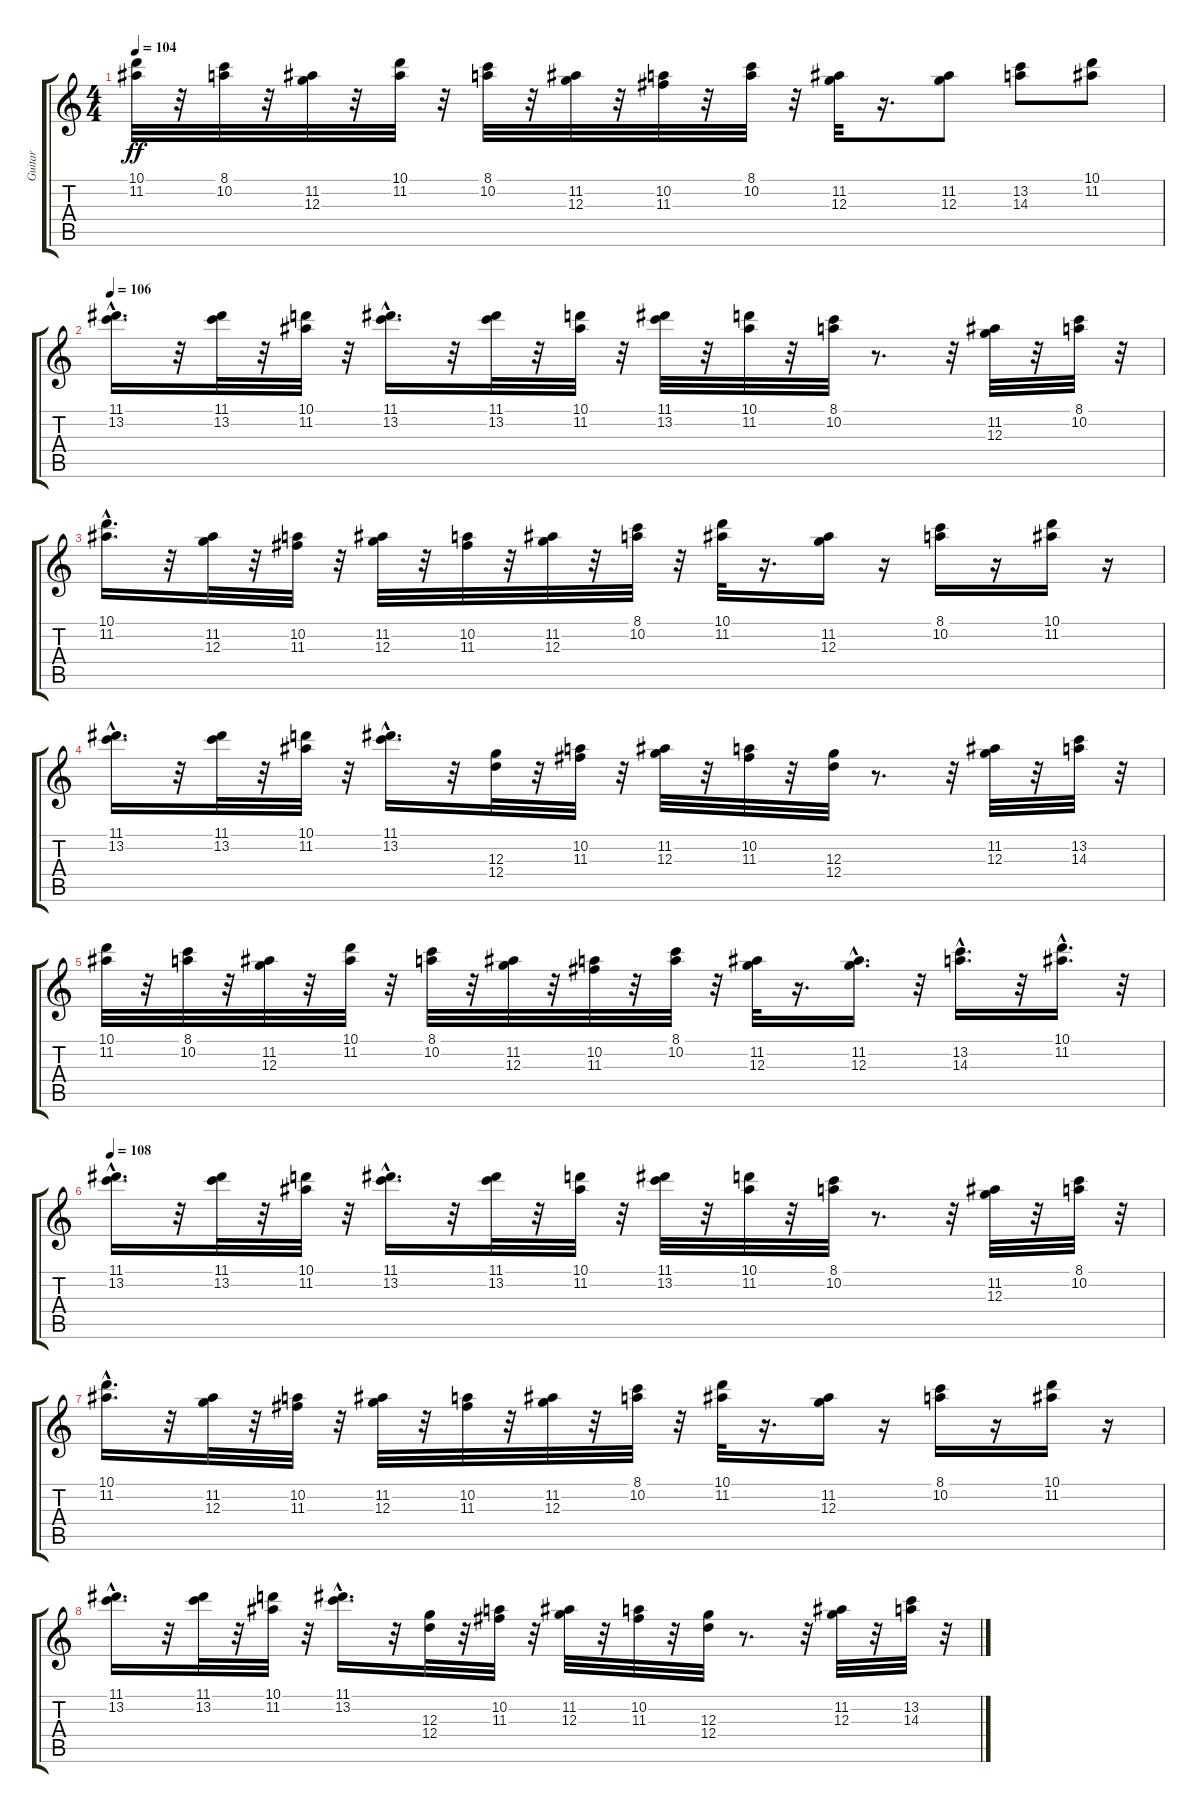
\track ("Guitar" "Guitar") {instrument acousticguitarsteel}
\staff {score tabs}
\tuning (E4 B3 G3 D3 A2 E2) {hide}
\ts (4 4)
\tempo 104
\clef g2
\ks c
(10.1 11.2).32{dy ff} r.32 (8.1 10.2).32 r.32 (11.2 12.3).32 r.32 (10.1 11.2).32 r.32 (8.1 10.2).32 r.32 (11.2 12.3).32 r.32 (10.2 11.3).32 r.32 (8.1 10.2).32 r.32 (11.2 12.3).32 r.16{d} (11.2 12.3).8 (13.2 14.3).8 (10.1 11.2).8 |
\tempo 106
(11.1{hac} 13.2{hac}).16{d} r.32 (11.1 13.2).32 r.32 (10.1 11.2).32 r.32 (11.1{hac} 13.2{hac}).16{d} r.32 (11.1 13.2).32 r.32 (10.1 11.2).32 r.32 (11.1 13.2).32 r.32 (10.1 11.2).32 r.32 (8.1 10.2).32 r.8{d} r.32 (11.2 12.3).32 r.32 (8.1 10.2).32 r.32 |
(10.1{hac} 11.2{hac}).16{d} r.32 (11.2 12.3).32 r.32 (10.2 11.3).32 r.32 (11.2 12.3).32 r.32 (10.2 11.3).32 r.32 (11.2 12.3).32 r.32 (8.1 10.2).32 r.32 (10.1 11.2).32 r.16{d} (11.2 12.3).16 r.16 (8.1 10.2).16 r.16 (10.1 11.2).16 r.16 |
(11.1{hac} 13.2{hac}).16{d} r.32 (11.1 13.2).32 r.32 (10.1 11.2).32 r.32 (11.1{hac} 13.2{hac}).16{d} r.32 (12.3 12.4).32 r.32 (10.2 11.3).32 r.32 (11.2 12.3).32 r.32 (10.2 11.3).32 r.32 (12.3 12.4).32 r.8{d} r.32 (11.2 12.3).32 r.32 (13.2 14.3).32 r.32 |
(10.1 11.2).32 r.32 (8.1 10.2).32 r.32 (11.2 12.3).32 r.32 (10.1 11.2).32 r.32 (8.1 10.2).32 r.32 (11.2 12.3).32 r.32 (10.2 11.3).32 r.32 (8.1 10.2).32 r.32 (11.2 12.3).32 r.16{d} (11.2{hac} 12.3{hac}).16{d} r.32 (13.2{hac} 14.3{hac}).16{d} r.32 (10.1{hac} 11.2{hac}).16{d} r.32 |
\tempo 108
(11.1{hac} 13.2{hac}).16{d} r.32 (11.1 13.2).32 r.32 (10.1 11.2).32 r.32 (11.1{hac} 13.2{hac}).16{d} r.32 (11.1 13.2).32 r.32 (10.1 11.2).32 r.32 (11.1 13.2).32 r.32 (10.1 11.2).32 r.32 (8.1 10.2).32 r.8{d} r.32 (11.2 12.3).32 r.32 (8.1 10.2).32 r.32 |
(10.1{hac} 11.2{hac}).16{d} r.32 (11.2 12.3).32 r.32 (10.2 11.3).32 r.32 (11.2 12.3).32 r.32 (10.2 11.3).32 r.32 (11.2 12.3).32 r.32 (8.1 10.2).32 r.32 (10.1 11.2).32 r.16{d} (11.2 12.3).16 r.16 (8.1 10.2).16 r.16 (10.1 11.2).16 r.16 |
(11.1{hac} 13.2{hac}).16{d} r.32 (11.1 13.2).32 r.32 (10.1 11.2).32 r.32 (11.1{hac} 13.2{hac}).16{d} r.32 (12.3 12.4).32 r.32 (10.2 11.3).32 r.32 (11.2 12.3).32 r.32 (10.2 11.3).32 r.32 (12.3 12.4).32 r.8{d} r.32 (11.2 12.3).32 r.32 (13.2 14.3).32 r.32
